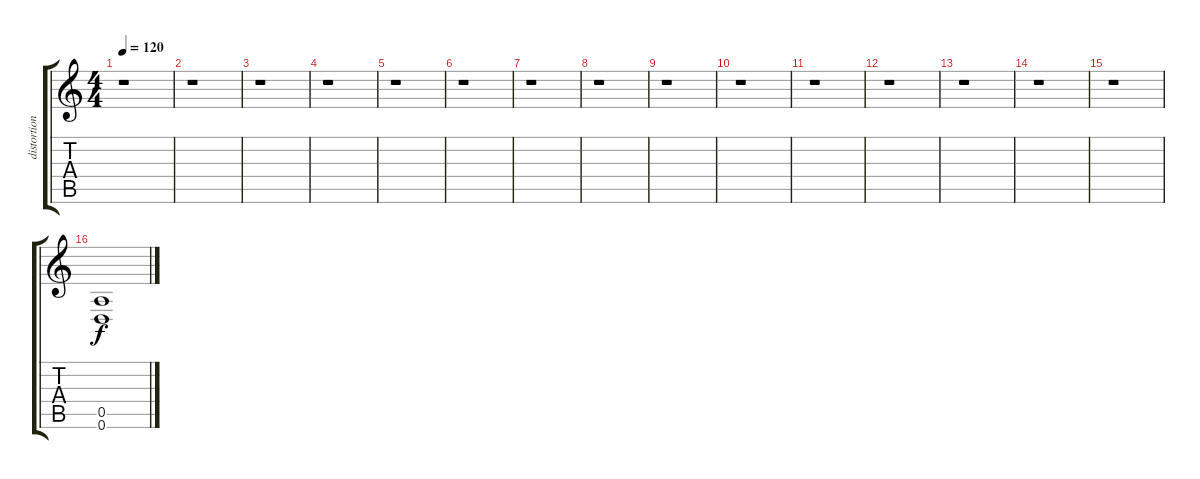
\track ("distortion guitar" "distortion") {instrument distortionguitar}
\staff {score tabs}
\tuning (E4 B3 G3 D3 A2 D2) {hide}
\ts (4 4)
\tempo 120
\clef g2
\ks c
r.1{dy f instrument distortionguitar} |
r.1 |
r.1 |
r.1 |
r.1 |
r.1 |
r.1 |
r.1 |
r.1 |
r.1 |
r.1 |
r.1 |
r.1 |
r.1 |
r.1 |
(0.5 0.6).1
